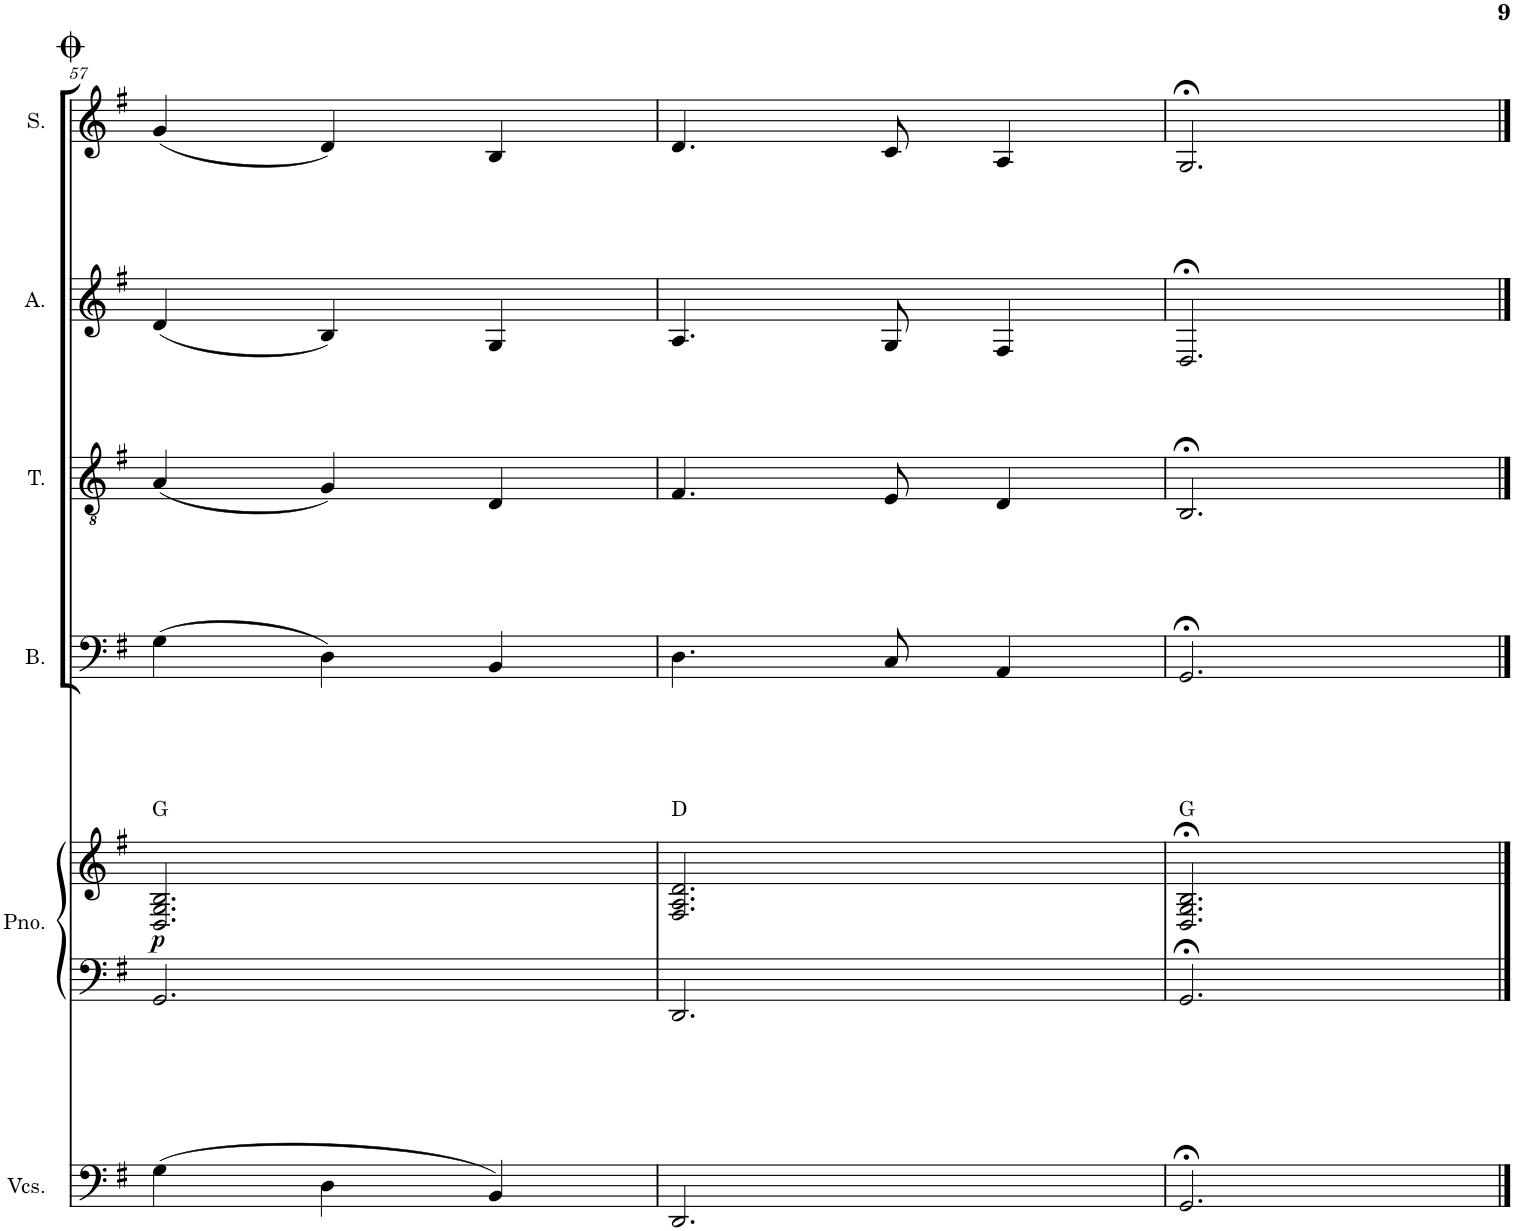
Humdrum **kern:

**kern	**kern	**kern	**dynam	**harte	**kern	**kern	**kern	**kern
*part6	*part5	*part5	*part5	*part5	*part4	*part3	*part2	*part1
*staff7	*staff6	*staff5	*staff5/6	*	*staff4	*staff3	*staff2	*staff1
*I"Violoncellos	*I"Piano	*	*	*	*I"Bass	*I"Tenor	*I"Alto	*I"Soprano
*I'Vcs.	*I'Pno.	*	*	*	*I'B.	*I'T.	*I'A.	*I'S.
!!LO:PB:g=z
*clefF4	*clefF4	*clefG2	*	*	*clefF4	*clefGv2	*clefG2	*clefG2
*k[f#]	*k[f#]	*k[f#]	*	*	*k[f#]	*k[f#]	*k[f#]	*k[f#]
*M3/4	*M3/4	*M3/4	*	*	*M3/4	*M3/4	*M3/4	*M3/4
=57	=57	=57	=57	=57	=57	=57	=57	=57
!	!	!	!LO:DY:b	!	!	!	!	!
(4G\	2.GG/	2.D/ 2.G/ 2.B/	p	G:maj	(4G\	(4A/	(4d/	(4g/
4D\	.	.	.	.	4D\)	4G/)	4B/)	4d/)
4BB/)	.	.	.	.	4BB/	4D/	4G/	4B/
=58	=58	=58	=58	=58	=58	=58	=58	=58
2.DD/	2.DD/	2.F#/ 2.A/ 2.d/	.	D:maj	4.D\	4.F#/	4.A/	4.d/
.	.	.	.	.	8C/	8E/	8G/	8c/
.	.	.	.	.	4AA/	4D/	4F#/	4A/
=59	=59	=59	=59	=59	=59	=59	=59	=59
2.GG;</	2.GG;</	2.D/;< 2.G/;< 2.B/;<	.	G:maj	2.GG;</	2.BB;</	2.D;</	2.G;</
==	==	==	==	==	==	==	==	==
*-	*-	*-	*-	*-	*-	*-	*-	*-
